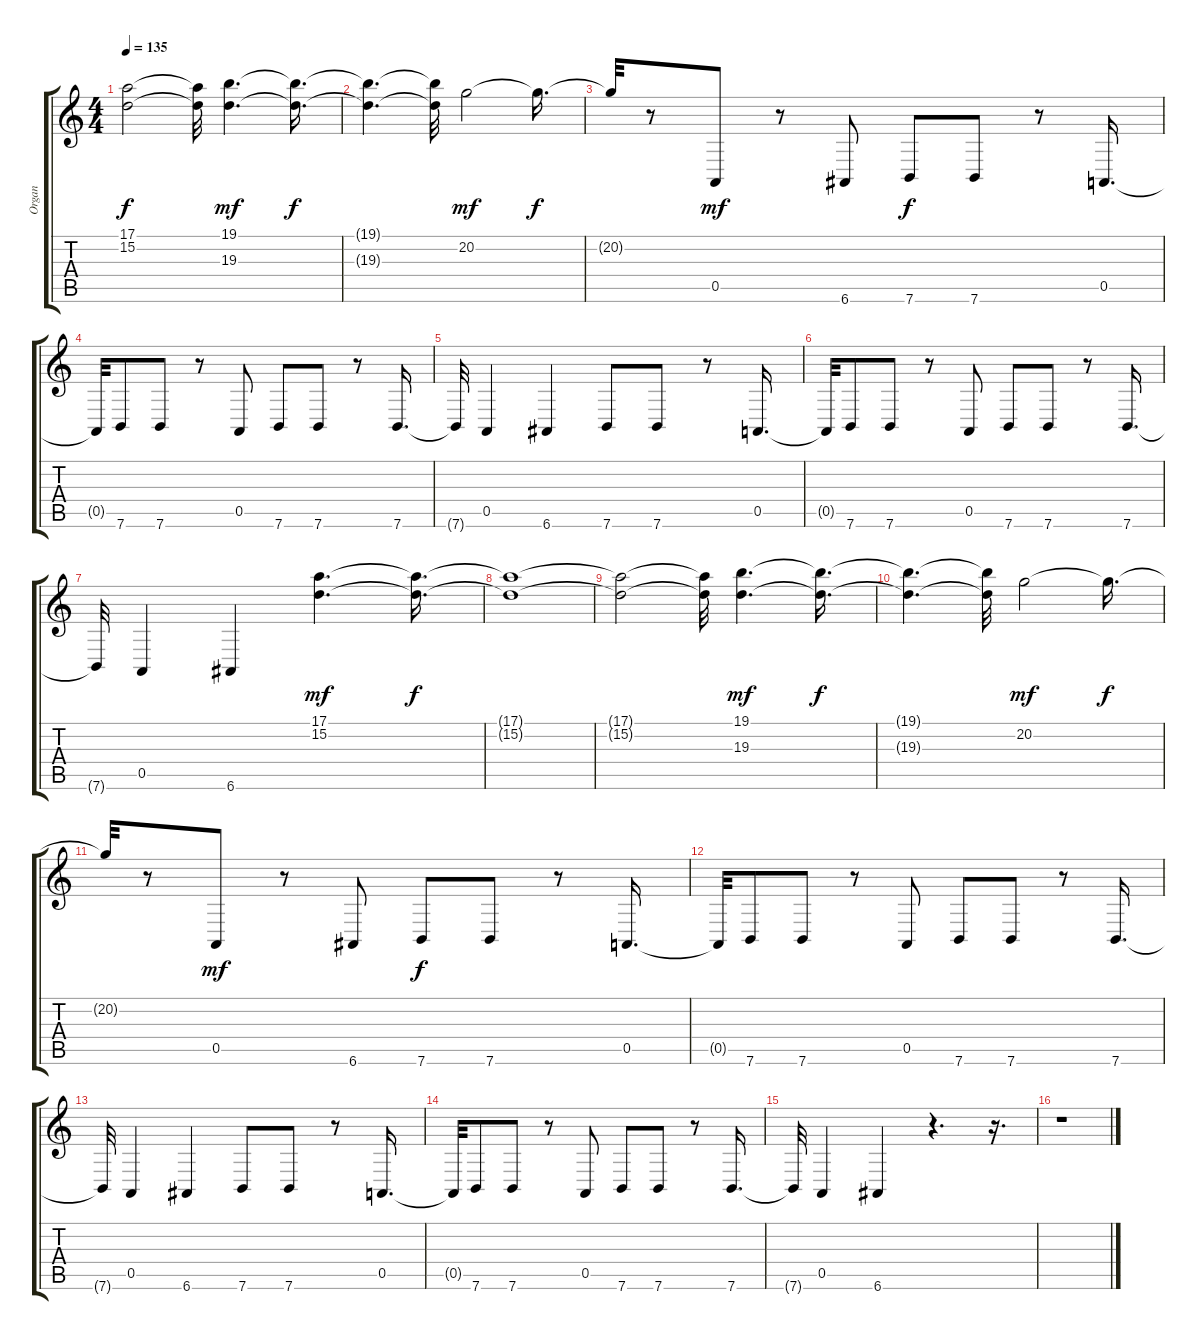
\track ("Organ" "Organ") {instrument percussiveorgan}
\staff {score tabs}
\tuning (E4 B3 G3 D3 A2 E2) {hide}
\ts (4 4)
\tempo 135
\clef g2
\ks c
(17.1{t} 15.2{t}).2{dy f} (17.1{t} 15.2{t}).32 (19.1 19.3).4{d dy mf} (19.1{t} 19.3{t}).16{d dy f} |
(19.1{t} 19.3{t}).4{d} (19.1{t} 19.3{t}).32 20.2.2{dy mf} 20.2{t}.16{d dy f} |
20.2{t}.32 r.8 0.5.8{dy mf} r.8 6.6.8 7.6.8{dy f} 7.6.8 r.8 0.5.16{d} |
0.5{t}.32 7.6.8 7.6.8 r.8 0.5.8 7.6.8 7.6.8 r.8 7.6.16{d} |
7.6{t}.32 0.5.4 6.6.4 7.6.8 7.6.8 r.8 0.5.16{d} |
0.5{t}.32 7.6.8 7.6.8 r.8 0.5.8 7.6.8 7.6.8 r.8 7.6.16{d} |
7.6{t}.32 0.5.4 6.6.4 (17.1 15.2).4{d dy mf} (17.1{t} 15.2{t}).16{d dy f} |
(17.1{t} 15.2{t}).1 |
(17.1{t} 15.2{t}).2 (17.1{t} 15.2{t}).32 (19.1 19.3).4{d dy mf} (19.1{t} 19.3{t}).16{d dy f} |
(19.1{t} 19.3{t}).4{d} (19.1{t} 19.3{t}).32 20.2.2{dy mf} 20.2{t}.16{d dy f} |
20.2{t}.32 r.8 0.5.8{dy mf} r.8 6.6.8 7.6.8{dy f} 7.6.8 r.8 0.5.16{d} |
0.5{t}.32 7.6.8 7.6.8 r.8 0.5.8 7.6.8 7.6.8 r.8 7.6.16{d} |
7.6{t}.32 0.5.4 6.6.4 7.6.8 7.6.8 r.8 0.5.16{d} |
0.5{t}.32 7.6.8 7.6.8 r.8 0.5.8 7.6.8 7.6.8 r.8 7.6.16{d} |
7.6{t}.32 0.5.4 6.6.4 r.4{d} r.16{d} |
r.1
